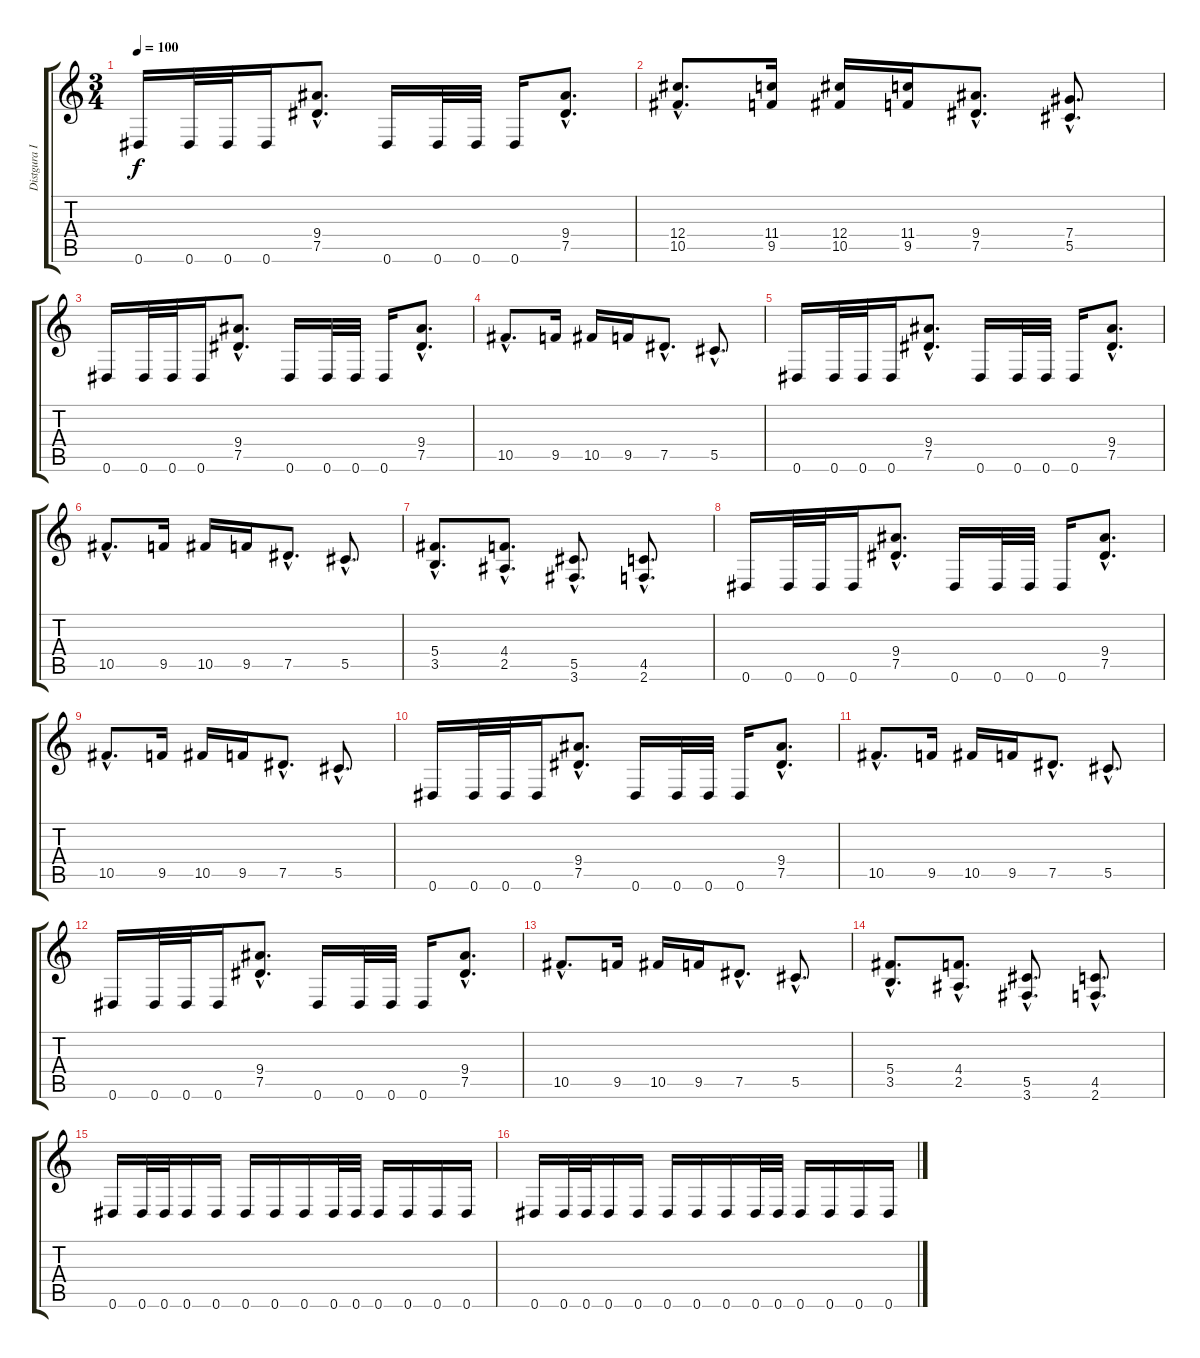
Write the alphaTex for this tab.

\track ("Distgura I [Rythm]" "Distgura I") {instrument distortionguitar}
\staff {score tabs}
\tuning (Eb4 Bb3 Gb3 Db3 Ab2 Eb2) {hide}
\ts (3 4)
\tempo 100
\clef g2
\ks c
0.6.16{dy f instrument distortionguitar} 0.6.32 0.6.32 0.6.16 (9.4{hac} 7.5{hac}).8{d} 0.6.16 0.6.32 0.6.32 0.6.16 (9.4{hac} 7.5{hac}).8{d} |
(12.4{hac} 10.5{hac}).8{d} (11.4 9.5).16 (12.4 10.5).16 (11.4 9.5).16 (9.4{hac} 7.5{hac}).8{d} (7.4{hac} 5.5{hac}).8{d} |
0.6.16 0.6.32 0.6.32 0.6.16 (9.4{hac} 7.5{hac}).8{d} 0.6.16 0.6.32 0.6.32 0.6.16 (9.4{hac} 7.5{hac}).8{d} |
10.5{hac}.8{d} 9.5.16 10.5.16 9.5.16 7.5{hac}.8{d} 5.5{hac}.8{d} |
0.6.16 0.6.32 0.6.32 0.6.16 (9.4{hac} 7.5{hac}).8{d} 0.6.16 0.6.32 0.6.32 0.6.16 (9.4{hac} 7.5{hac}).8{d} |
10.5{hac}.8{d} 9.5.16 10.5.16 9.5.16 7.5{hac}.8{d} 5.5{hac}.8{d} |
(5.4{hac} 3.5{hac}).8{d} (4.4{hac} 2.5{hac}).8{d} (5.5{hac} 3.6{hac}).8{d} (4.5{hac} 2.6{hac}).8{d} |
0.6.16 0.6.32 0.6.32 0.6.16 (9.4{hac} 7.5{hac}).8{d} 0.6.16 0.6.32 0.6.32 0.6.16 (9.4{hac} 7.5{hac}).8{d} |
10.5{hac}.8{d} 9.5.16 10.5.16 9.5.16 7.5{hac}.8{d} 5.5{hac}.8{d} |
0.6.16 0.6.32 0.6.32 0.6.16 (9.4{hac} 7.5{hac}).8{d} 0.6.16 0.6.32 0.6.32 0.6.16 (9.4{hac} 7.5{hac}).8{d} |
10.5{hac}.8{d} 9.5.16 10.5.16 9.5.16 7.5{hac}.8{d} 5.5{hac}.8{d} |
0.6.16 0.6.32 0.6.32 0.6.16 (9.4{hac} 7.5{hac}).8{d} 0.6.16 0.6.32 0.6.32 0.6.16 (9.4{hac} 7.5{hac}).8{d} |
10.5{hac}.8{d} 9.5.16 10.5.16 9.5.16 7.5{hac}.8{d} 5.5{hac}.8{d} |
(5.4{hac} 3.5{hac}).8{d} (4.4{hac} 2.5{hac}).8{d} (5.5{hac} 3.6{hac}).8{d} (4.5{hac} 2.6{hac}).8{d} |
0.6.16 0.6.32 0.6.32 0.6.16 0.6.16 0.6.16 0.6.16 0.6.16 0.6.32 0.6.32 0.6.16 0.6.16 0.6.16 0.6.16 |
0.6.16 0.6.32 0.6.32 0.6.16 0.6.16 0.6.16 0.6.16 0.6.16 0.6.32 0.6.32 0.6.16 0.6.16 0.6.16 0.6.16
